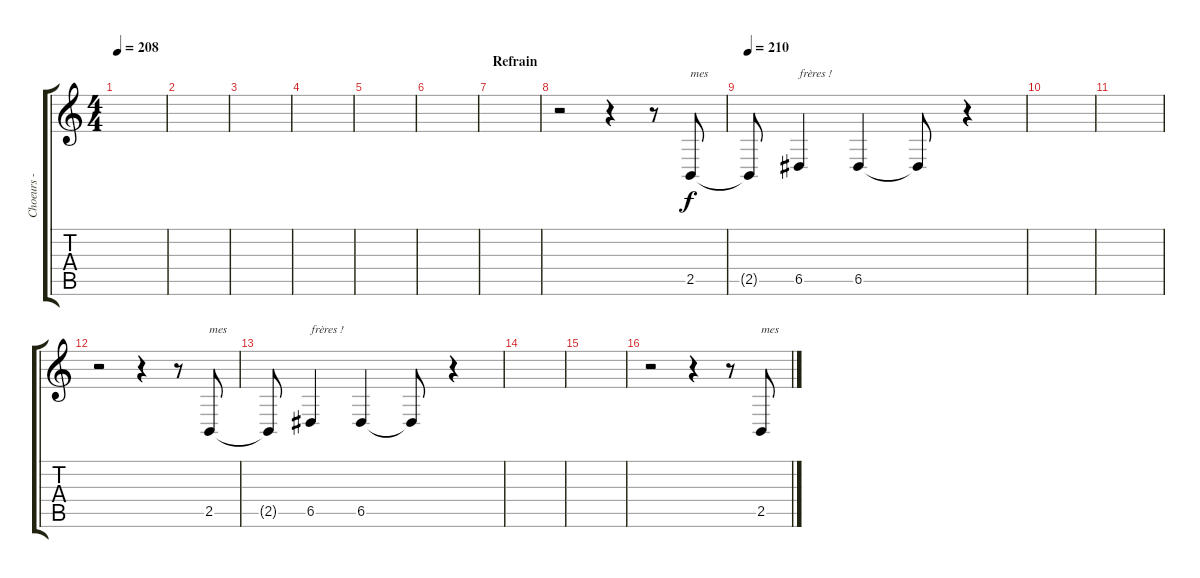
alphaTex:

\track ("Choeurs - Vlad et Yves" "Choeurs - ") {instrument lead2sawtooth}
\staff {score tabs}
\tuning (E4 B3 G3 D3 A2 E2) {hide}
\ts (4 4)
\tempo 208
\clef g2
\ks c
|
|
|
|
|
|
\section ("" "Refrain")
|
r.2 r.4 r.8 2.5.8{txt "mes"} |
\tempo 210
2.5{t}.8 6.5.4{txt "frères !"} 6.5.4 6.5{t}.8 r.4 |
|
|
r.2 r.4 r.8 2.5.8{txt "mes"} |
2.5{t}.8 6.5.4{txt "frères !"} 6.5.4 6.5{t}.8 r.4 |
|
|
r.2 r.4 r.8 2.5.8{txt "mes"}
